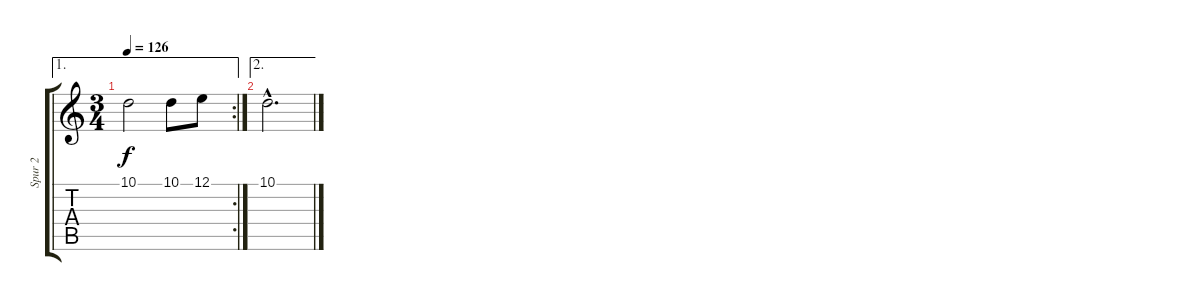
\track ("Spur 2" "Spur 2") {instrument flute}
\staff {score tabs}
\tuning (E4 B3 G3 D3 A2 E2) {hide}
\ae 1
\rc 2
\ts (3 4)
\tempo 126
\clef g2
\ks c
10.1.2{dy f} 10.1.8 12.1.8 |
\ae 2
10.1{hac}.2{d}
